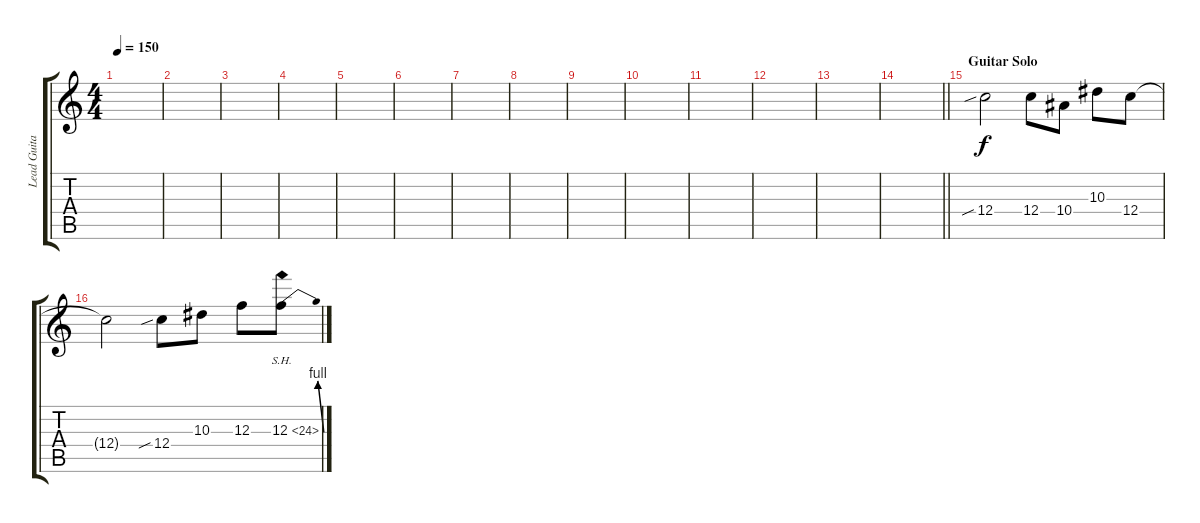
\track ("Lead Guitar" "Lead Guita") {instrument overdrivenguitar}
\staff {score tabs}
\tuning (D4 A3 F3 C3 G2 C2) {hide}
\ts (4 4)
\tempo 150
\clef g2
\ks c
|
|
|
|
|
|
|
|
|
|
|
|
|
\barLineRight lightlight
|
\section ("" "Guitar Solo")
12.4{sib}.2 12.4.8 10.4.8 10.3.8 12.4.8 |
12.4{t}.2 12.4{sib}.8 10.3.8 12.3.8 12.3{be (bend 0 0 60 4) sh 12}.8
